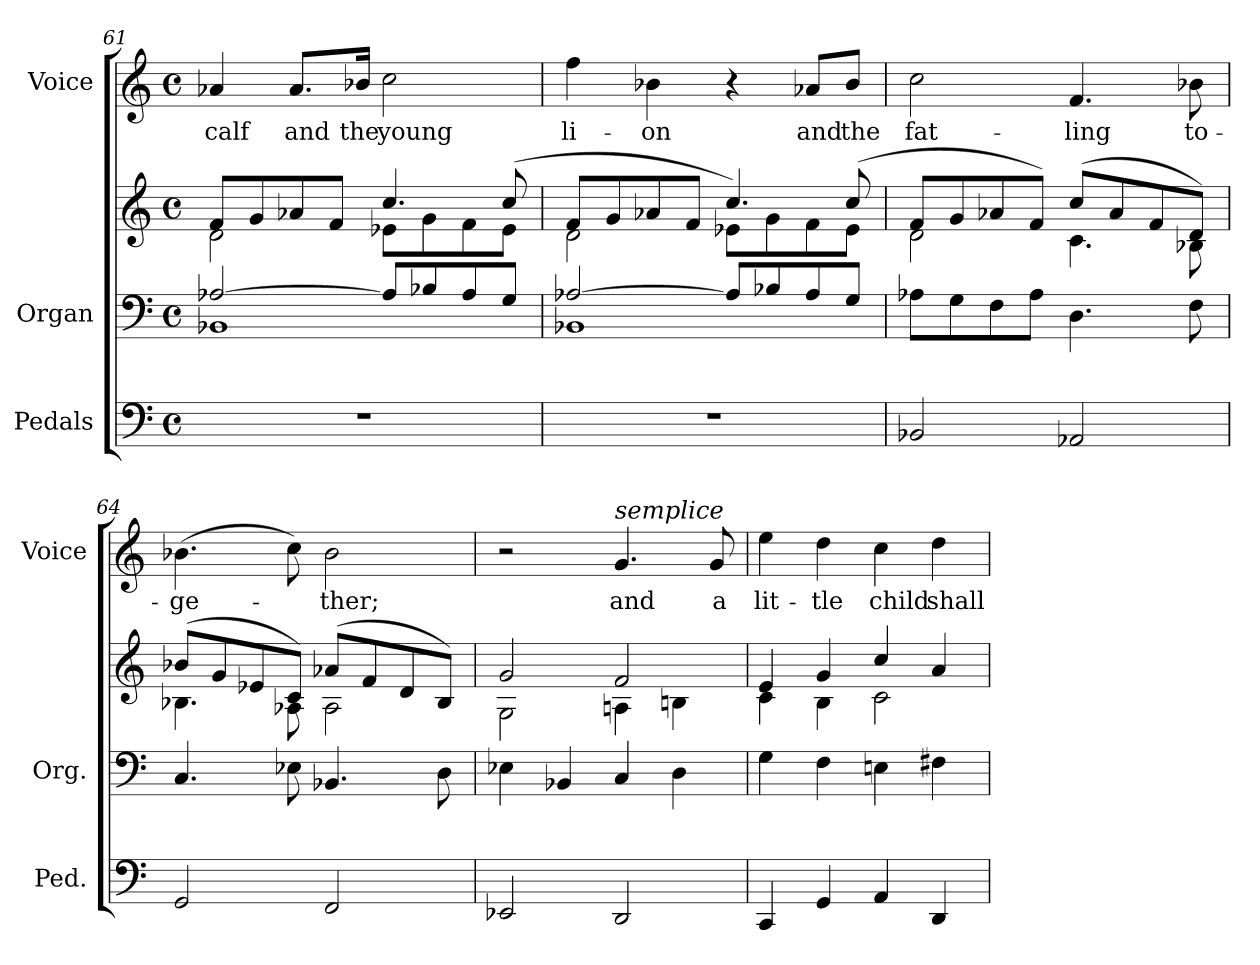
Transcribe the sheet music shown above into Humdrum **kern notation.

**kern	**kern	**kern	**kern	**text
*part3	*part2	*part2	*part1	*part1
*staff4	*staff3	*staff2	*staff1	*staff1
*I"Pedals	*I"Organ	*	*I"Voice	*
*I'Ped.	*I'Org.	*	*I'Voice	*
*clefF4	*clefF4	*clefG2	*clefG2	*
*k[]	*k[]	*k[]	*k[]	*
*C:	*C:	*C:	*C:	*
*M4/4	*M4/4	*M4/4	*M4/4	*
*met(c)	*met(c)	*met(c)	*met(c)	*
=61	=61	=61	=61	=61
*	*^	*^	*	*
!	!	!	!	!	!	!LO:LY:b:color=#000000
1r	[2A-Xi/	1BB-Xi	8fi/L	2di\	4a-Xi/	calf
.	.	.	8gi/	.	.	.
!	!	!	!	!	!	!LO:LY:b:color=#000000
.	.	.	8a-Xi/	.	8.a-i/L	and
.	.	.	8fi/J	.	.	.
!	!	!	!	!	!	!LO:LY:b:color=#000000
.	.	.	.	.	16b-Xi/Jk	the
!	!	!	!	!	!	!LO:LY:b:color=#000000
.	8A-i/L]	.	4.cci/	8e-Xi\L	2cci\	young
.	8B-Xi/	.	.	8gi\	.	.
.	8A-i/	.	.	8fi\	.	.
.	8Gi/J	.	(8cci/	8e-i\J	.	.
!!LO:LB:g=z
=62	=62	=62	=62	=62	=62	=62
!	!	!	!	!	!	!LO:LY:b:color=#000000
1r	[2A-Xi/	1BB-Xi	8fi/L	2di\	4ffi\	li-
.	.	.	8gi/	.	.	.
!	!	!	!	!	!	!LO:LY:b:color=#000000
.	.	.	8a-Xi/	.	4b-Xi\	-on
.	.	.	8fi/J	.	.	.
.	8A-i/L]	.	4.cci/)	8e-Xi\L	4r	.
.	8B-Xi/	.	.	8gi\	.	.
!	!	!	!	!	!	!LO:LY:b:color=#000000
.	8A-i/	.	.	8fi\	8a-Xi/L	and
!	!	!	!	!	!	!LO:LY:b:color=#000000
.	8Gi/J	.	(8cci/	8e-i\J	8b-i/J	the
*	*v	*v	*	*	*	*
=63	=63	=63	=63	=63	=63
!	!	!	!	!	!LO:LY:b:color=#000000
2BB-Xi/	8A-Xi\L	8fi/L	2di\	2cci\	fat-
.	8Gi\	8gi/	.	.	.
.	8Fi\	8a-Xi/	.	.	.
.	8A-i\J	8fi/J)	.	.	.
!	!	!	!	!	!LO:LY:b:color=#000000
2AA-Xi/	4.Di\	(8cci/L	4.ci\	4.fi/	-ling
.	.	8a-i/	.	.	.
.	.	8fi/	.	.	.
!	!	!	!	!	!LO:LY:b:color=#000000
.	8Fi\	8di/J)	8B-Xi\	8b-Xi\	to-
=64	=64	=64	=64	=64	=64
!	!	!	!	!	!LO:LY:b:color=#000000
2GGi/	4.Ci/	(8b-Xi/L	4.B-Xi\	(4.b-Xi\	-ge-
.	.	8gi/	.	.	.
.	.	8e-Xi/	.	.	.
.	8E-Xi\	8ci/J)	8A-Xi\	8cci\)	.
!	!	!	!	!	!LO:LY:b:color=#000000
2FFi/	4.BB-Xi/	(8a-Xi/L	2A-i\	2b-i\	-ther;
.	.	8fi/	.	.	.
.	.	8di/	.	.	.
.	8Di\	8B-i/J)	.	.	.
!!LO:PB:g=z
=65	=65	=65	=65	=65	=65
2EE-Xi/	4E-Xi\	2gi/	2Gi\	2r	.
.	4BB-Xi/	.	.	.	.
!	!	!	!	!LO:TX:a:i:t=semplice	!
!	!	!	!	!	!LO:LY:b:color=#000000
2DDi/	4Ci/	2fi/	4Ani\	4.gi/	and
.	4Di\	.	4Bni\	.	.
!	!	!	!	!	!LO:LY:b:color=#000000
.	.	.	.	8gi/	a
=66	=66	=66	=66	=66	=66
!	!	!	!	!	!LO:LY:b:color=#000000
4CCi/	4Gi\	4ei/	4ci\	4eei\	lit-
!	!	!	!	!	!LO:LY:b:color=#000000
4GGi/	4Fi\	4gi/	4Bi\	4ddi\	-tle
!	!	!	!	!	!LO:LY:b:color=#000000
4AAi/	4Eni\	4cci/	2ci\	4cci\	child
!	!	!	!	!	!LO:LY:b:color=#000000
4DDi/	4F#Xi\	4ai/	.	4ddi\	shall
*	*	*v	*v	*	*
=	=	=	=	=
*-	*-	*-	*-	*-
